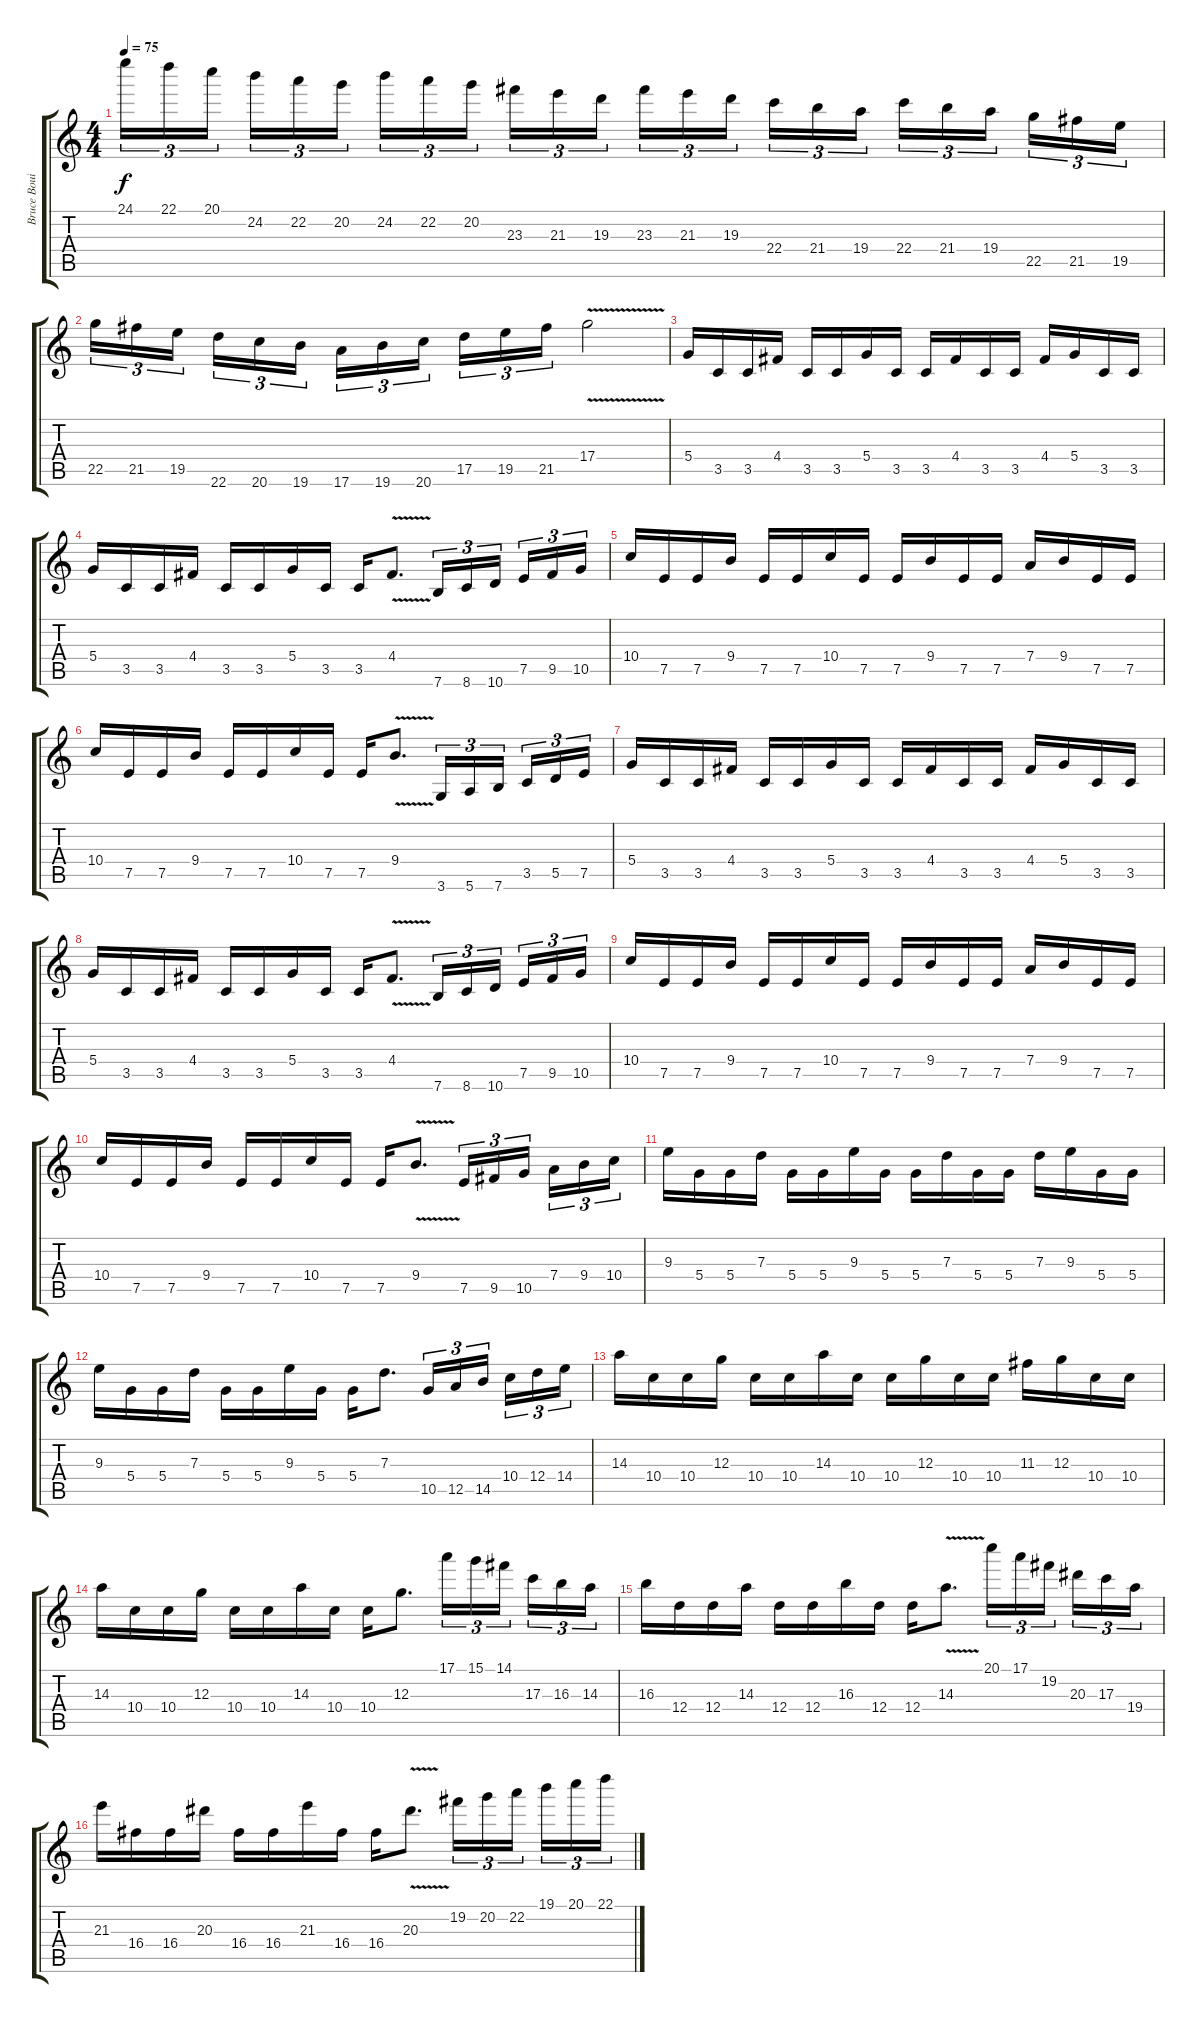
\track ("Bruce Bouilliet" "Bruce Boui") {instrument overdrivenguitar}
\staff {score tabs}
\tuning (E4 B3 G3 D3 A2 E2) {hide}
\ts (4 4)
\tempo 75
\clef g2
\ks c
24.1.16{tu (3 2) dy f} 22.1.16{tu (3 2)} 20.1.16{tu (3 2)} 24.2.16{tu (3 2)} 22.2.16{tu (3 2)} 20.2.16{tu (3 2)} 24.2.16{tu (3 2)} 22.2.16{tu (3 2)} 20.2.16{tu (3 2)} 23.3.16{tu (3 2)} 21.3.16{tu (3 2)} 19.3.16{tu (3 2)} 23.3.16{tu (3 2)} 21.3.16{tu (3 2)} 19.3.16{tu (3 2)} 22.4.16{tu (3 2)} 21.4.16{tu (3 2)} 19.4.16{tu (3 2)} 22.4.16{tu (3 2)} 21.4.16{tu (3 2)} 19.4.16{tu (3 2)} 22.5.16{tu (3 2)} 21.5.16{tu (3 2)} 19.5.16{tu (3 2)} |
22.5.16{tu (3 2)} 21.5.16{tu (3 2)} 19.5.16{tu (3 2)} 22.6.16{tu (3 2)} 20.6.16{tu (3 2)} 19.6.16{tu (3 2)} 17.6.16{tu (3 2)} 19.6.16{tu (3 2)} 20.6.16{tu (3 2)} 17.5.16{tu (3 2)} 19.5.16{tu (3 2)} 21.5.16{tu (3 2)} 17.4{v}.2 |
5.4.16 3.5.16 3.5.16 4.4.16 3.5.16 3.5.16 5.4.16 3.5.16 3.5.16 4.4.16 3.5.16 3.5.16 4.4.16 5.4.16 3.5.16 3.5.16 |
5.4.16 3.5.16 3.5.16 4.4.16 3.5.16 3.5.16 5.4.16 3.5.16 3.5.16 4.4{v}.8{d} 7.6.16{tu (3 2)} 8.6.16{tu (3 2)} 10.6.16{tu (3 2)} 7.5.16{tu (3 2)} 9.5.16{tu (3 2)} 10.5.16{tu (3 2)} |
10.4.16 7.5.16 7.5.16 9.4.16 7.5.16 7.5.16 10.4.16 7.5.16 7.5.16 9.4.16 7.5.16 7.5.16 7.4.16 9.4.16 7.5.16 7.5.16 |
10.4.16 7.5.16 7.5.16 9.4.16 7.5.16 7.5.16 10.4.16 7.5.16 7.5.16 9.4{v}.8{d} 3.6.16{tu (3 2)} 5.6.16{tu (3 2)} 7.6.16{tu (3 2)} 3.5.16{tu (3 2)} 5.5.16{tu (3 2)} 7.5.16{tu (3 2)} |
5.4.16 3.5.16 3.5.16 4.4.16 3.5.16 3.5.16 5.4.16 3.5.16 3.5.16 4.4.16 3.5.16 3.5.16 4.4.16 5.4.16 3.5.16 3.5.16 |
5.4.16 3.5.16 3.5.16 4.4.16 3.5.16 3.5.16 5.4.16 3.5.16 3.5.16 4.4{v}.8{d} 7.6.16{tu (3 2)} 8.6.16{tu (3 2)} 10.6.16{tu (3 2)} 7.5.16{tu (3 2)} 9.5.16{tu (3 2)} 10.5.16{tu (3 2)} |
10.4.16 7.5.16 7.5.16 9.4.16 7.5.16 7.5.16 10.4.16 7.5.16 7.5.16 9.4.16 7.5.16 7.5.16 7.4.16 9.4.16 7.5.16 7.5.16 |
10.4.16 7.5.16 7.5.16 9.4.16 7.5.16 7.5.16 10.4.16 7.5.16 7.5.16 9.4{v}.8{d} 7.5.16{tu (3 2)} 9.5.16{tu (3 2)} 10.5.16{tu (3 2)} 7.4.16{tu (3 2)} 9.4.16{tu (3 2)} 10.4.16{tu (3 2)} |
9.3.16 5.4.16 5.4.16 7.3.16 5.4.16 5.4.16 9.3.16 5.4.16 5.4.16 7.3.16 5.4.16 5.4.16 7.3.16 9.3.16 5.4.16 5.4.16 |
9.3.16 5.4.16 5.4.16 7.3.16 5.4.16 5.4.16 9.3.16 5.4.16 5.4.16 7.3.8{d} 10.5.16{tu (3 2)} 12.5.16{tu (3 2)} 14.5.16{tu (3 2)} 10.4.16{tu (3 2)} 12.4.16{tu (3 2)} 14.4.16{tu (3 2)} |
14.3.16 10.4.16 10.4.16 12.3.16 10.4.16 10.4.16 14.3.16 10.4.16 10.4.16 12.3.16 10.4.16 10.4.16 11.3.16 12.3.16 10.4.16 10.4.16 |
14.3.16 10.4.16 10.4.16 12.3.16 10.4.16 10.4.16 14.3.16 10.4.16 10.4.16 12.3.8{d} 17.1.16{tu (3 2)} 15.1.16{tu (3 2)} 14.1.16{tu (3 2)} 17.3.16{tu (3 2)} 16.3.16{tu (3 2)} 14.3.16{tu (3 2)} |
16.3.16 12.4.16 12.4.16 14.3.16 12.4.16 12.4.16 16.3.16 12.4.16 12.4.16 14.3{v}.8{d} 20.1.16{tu (3 2)} 17.1.16{tu (3 2)} 19.2.16{tu (3 2)} 20.3.16{tu (3 2)} 17.3.16{tu (3 2)} 19.4.16{tu (3 2)} |
21.3.16 16.4.16 16.4.16 20.3.16 16.4.16 16.4.16 21.3.16 16.4.16 16.4.16 20.3{v}.8{d} 19.2.16{tu (3 2)} 20.2.16{tu (3 2)} 22.2.16{tu (3 2)} 19.1.16{tu (3 2)} 20.1.16{tu (3 2)} 22.1.16{tu (3 2)}
